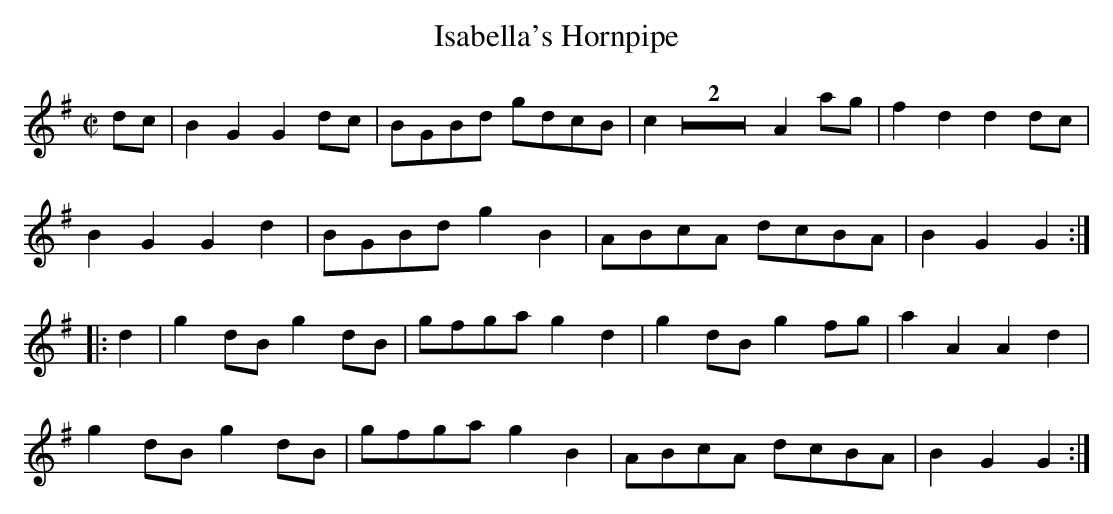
X:1
T:Isabella's Hornpipe
M:C|
L:1/8
K:G
dc|B2G2G2dc|BGBd gdcB|c2Z2A2 ag|f2d2d2 dc|
B2G2G2d2|BGBd g2B2|ABcA dcBA|B2G2G2:|
|:d2|g2dB g2dB|gfga g2d2|g2 dB g2fg|a2A2A2d2|
g2 dB g2dB|gfga g2B2|ABcA dcBA|B2G2G2:|]
